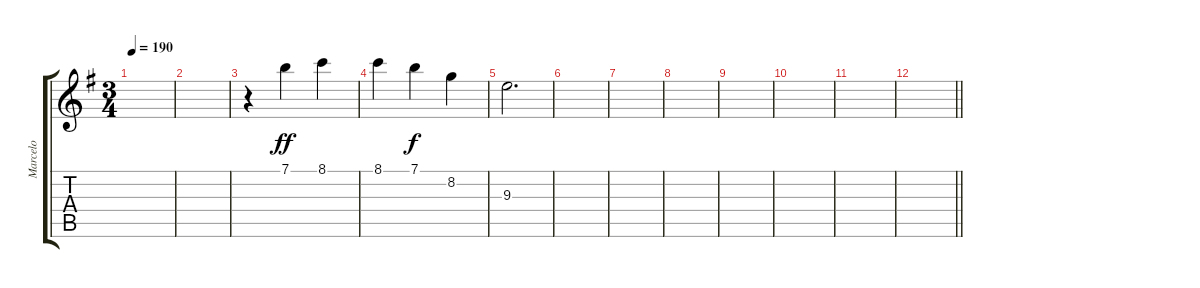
\track ("Marcelo" "Marcelo") {instrument brightacousticpiano}
\staff {score tabs}
\tuning (E5 B4 G4 D4 A3 E3) {hide}
\ts (3 4)
\tempo 190
\clef g2
\ks g
|
|
r.4 7.1.4{dy ff} 8.1.4 |
8.1.4 7.1.4{dy f} 8.2.4 |
9.3.2{d} |
|
|
|
|
|
|
\barLineRight lightlight
